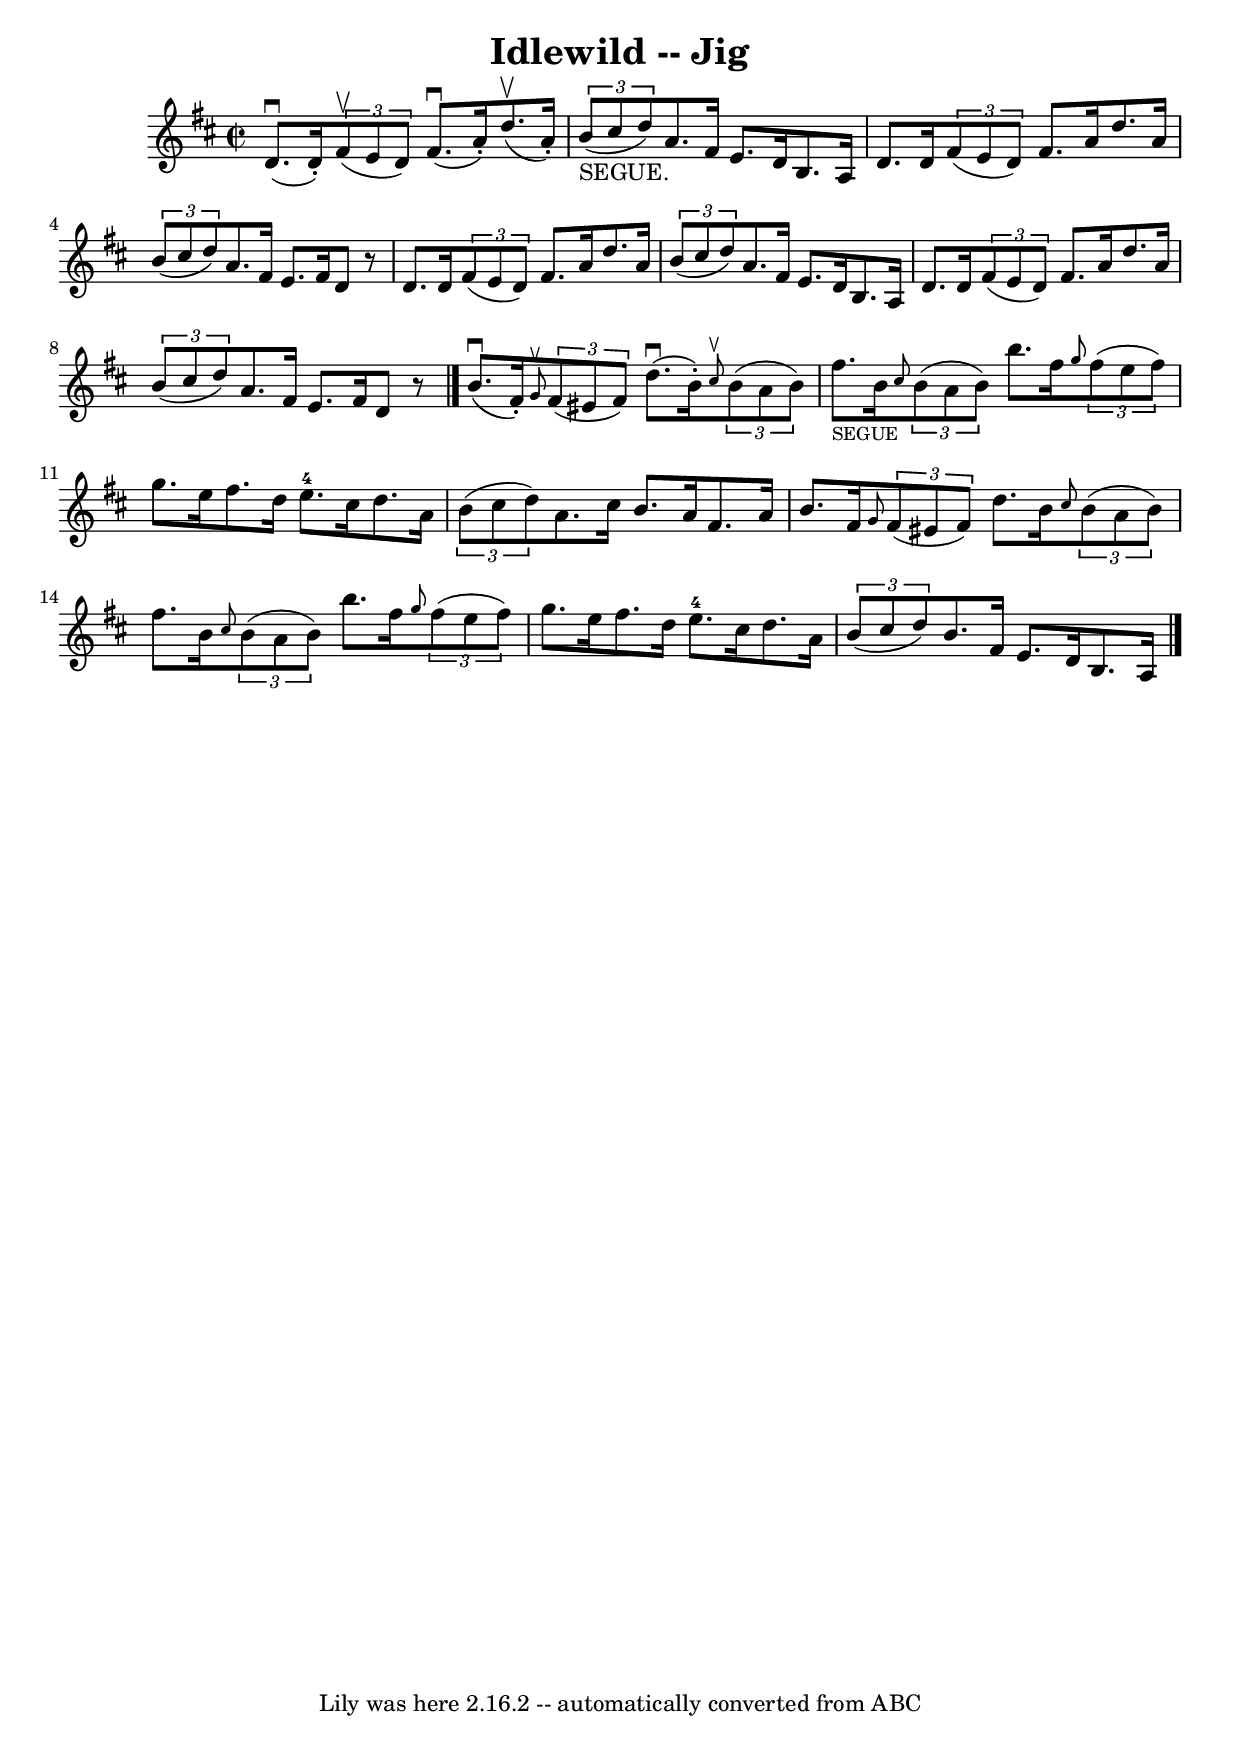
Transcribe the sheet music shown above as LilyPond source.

\version "2.16.2"
\include "Mammoth.ily"
\header {
  %% book = "Ryan's Mammoth Collection"
  crossRefNumber = "1"
  footnotes = "\\\\113 631"
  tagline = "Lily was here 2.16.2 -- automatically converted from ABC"
  title = "Idlewild -- Jig"

}
voicedefault =  {


  \override Staff.TimeSignature #'style = #'C
  \time 2/2 
  \key d \major d'8.^\downbow(d'16 -.)   \times 2/3 { fis'8 
						      ^\upbow(e'8 d'8) 
						    } fis'8.^\downbow(a'16 -.) d''8.^\upbow(
  a'16 -.)   |
  \times 2/3 { b'8_"SEGUE."(cis''8 d''8) 
	     }  
  a'8. fis'16 e'8. d'16 b8. a16    |
  d'8. d'16    
  \times 2/3 { fis'8 (e'8 d'8) 
	     } fis'8. a'16 d''8. a'16    
  |
  \times 2/3 { b'8 (cis''8 d''8) 
	     } a'8. fis'16 e'8. 
  fis'16 d'8    r8   |
  d'8. d'16    \times 2/3 { fis'8 (
			    e'8 d'8) 
			  } fis'8. a'16 d''8. a'16    |
  \times 2/3 {   
    b'8 (cis''8 d''8) 
  } a'8. fis'16 e'8. d'16 b8. a16    
  |
  d'8. d'16    \times 2/3 { fis'8 (e'8 d'8) 
			  } fis'8.   
  a'16 d''8. a'16    |
  \times 2/3 { b'8 (cis''8 d''8  
	       -) 
	     } a'8. fis'16 e'8. fis'16 d'8    r8   \bar "|." b'8. 
  ^\downbow(fis'16 -.)   \grace { g'8^\upbow 
				}   \times 2/3 { fis'8 (
						 eis'8 fis'8) 
					       } d''8.^\downbow(b'16 -.)   \grace { cis''8 
										    ^\upbow 
										  }   \times 2/3 { b'8 (a'8 b'8) 
												 }   |
  fis''8. 
  _\segue b'16  \grace { cis''8  
		       }   \times 2/3 { b'8 (a'8 b'8) 

				      } b''8. fis''16  \grace { g''8  
							      }   \times 2/3 { fis''8 (e''8    
									       fis''8) 
									     }   |
  g''8. e''16 fis''8. d''16 e''8. 
  -4 cis''16 d''8. a'16    |
  \times 2/3 { b'8 (cis''8    
	       d''8) 
	     } a'8. cis''16 b'8. a'16 fis'8. a'16    |
  
  b'8. fis'16  \grace { g'8  
		      }   \times 2/3 { fis'8 (eis'8 fis'8  
				       -) 
				     } d''8. b'16  \grace { cis''8  
							  }   \times 2/3 { b'8 (a'8 b'8 
									   ) 
									 }   |
  fis''8. b'16  \grace { cis''8  
		       }   \times 2/3 { b'8 
					(a'8 b'8) 
				      } b''8. fis''16  \grace { g''8  
							      }   \times 2/3 {   
								fis''8 (e''8 fis''8) 
							      }   |
  g''8. e''16 fis''8.    
  d''16 e''8.-4 cis''16 d''8. a'16    |
  \times 2/3 {   
    b'8 (cis''8 d''8) 
  } b'8. fis'16 e'8. d'16 b8. a16     
  \bar "|."   

}

\score{
  <<

    \context Staff="default"
    {
      \voicedefault 
      
    }

  >>
  \layout {
    
  }
  \midi {
  }

}
